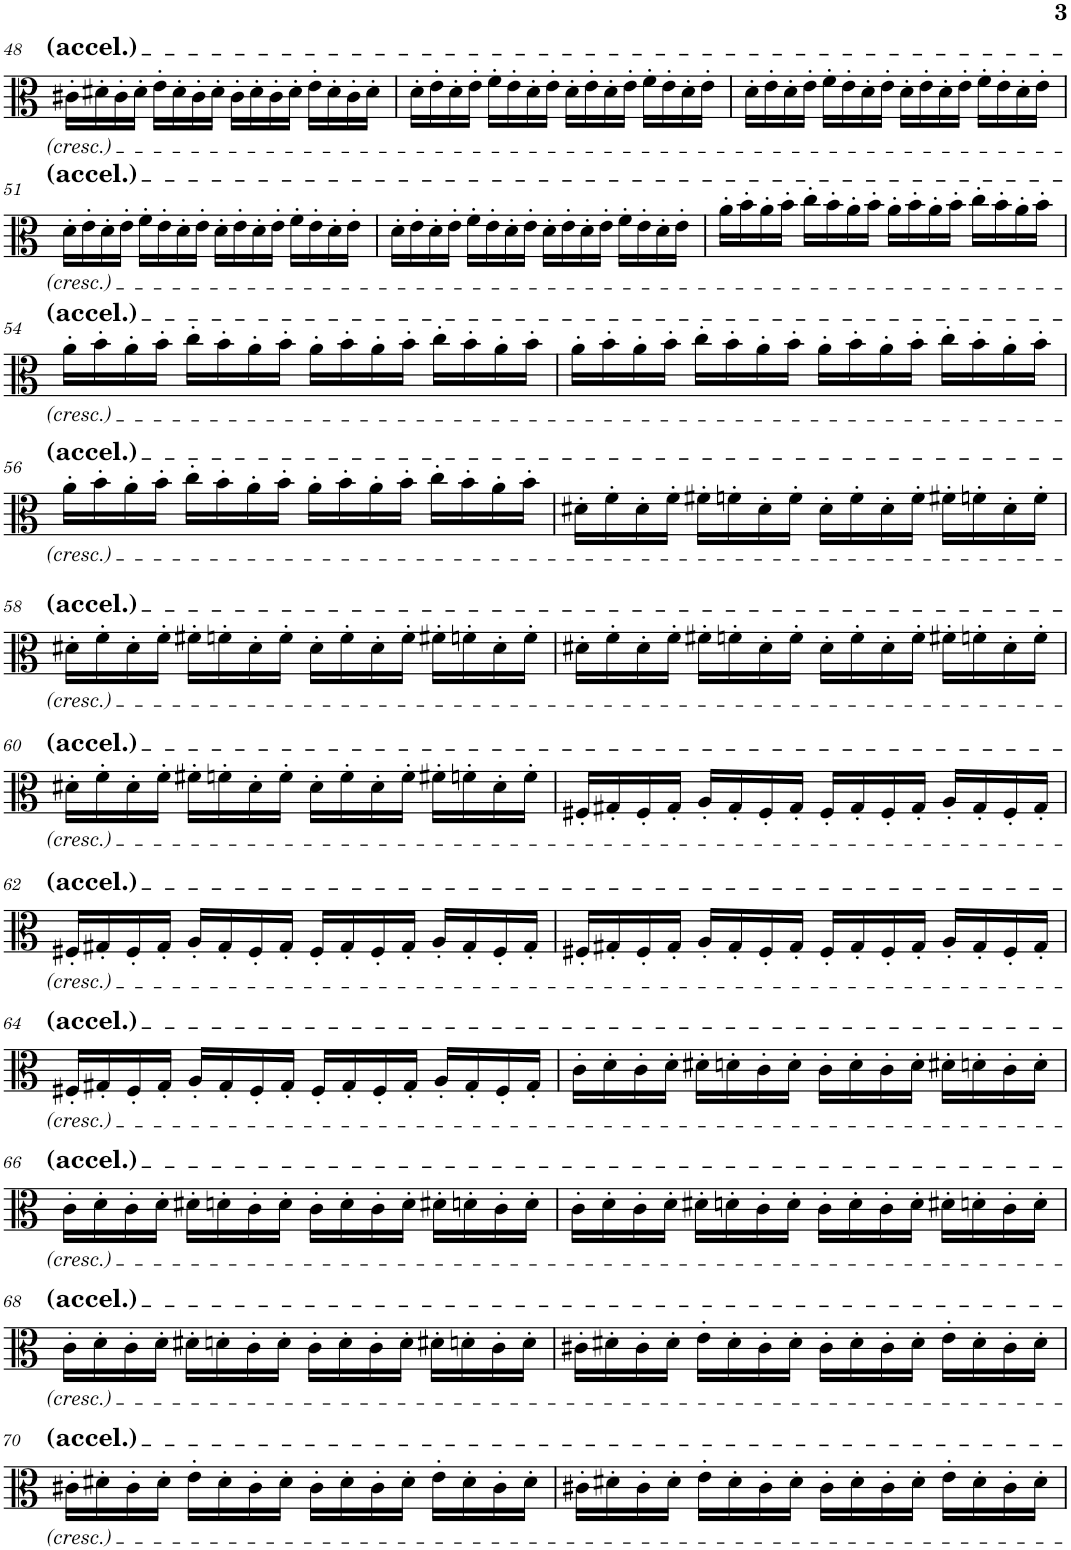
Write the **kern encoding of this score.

**kern
*part1
*staff1
*I"Viola
*I'Vla.
!!LO:PB:g=z
*clefC3
*k[]
*M4/4
=48
16c#X'\LL
16d#X'\
16c#'\
16d#'\JJ
16e'\LL
16d#'\
16c#'\
16d#'\JJ
16c#'\LL
16d#'\
16c#'\
16d#'\JJ
16e'\LL
16d#'\
16c#'\
16d#'\JJ
=49
16d'\LL
16e'\
16d'\
16e'\JJ
16f'\LL
16e'\
16d'\
16e'\JJ
16d'\LL
16e'\
16d'\
16e'\JJ
16f'\LL
16e'\
16d'\
16e'\JJ
=50
16d'\LL
16e'\
16d'\
16e'\JJ
16f'\LL
16e'\
16d'\
16e'\JJ
16d'\LL
16e'\
16d'\
16e'\JJ
16f'\LL
16e'\
16d'\
16e'\JJ
!!LO:LB:g=z
=51
16d'\LL
16e'\
16d'\
16e'\JJ
16f'\LL
16e'\
16d'\
16e'\JJ
16d'\LL
16e'\
16d'\
16e'\JJ
16f'\LL
16e'\
16d'\
16e'\JJ
=52
16d'\LL
16e'\
16d'\
16e'\JJ
16f'\LL
16e'\
16d'\
16e'\JJ
16d'\LL
16e'\
16d'\
16e'\JJ
16f'\LL
16e'\
16d'\
16e'\JJ
=53
16a'\LL
16b'\
16a'\
16b'\JJ
16cc'\LL
16b'\
16a'\
16b'\JJ
16a'\LL
16b'\
16a'\
16b'\JJ
16cc'\LL
16b'\
16a'\
16b'\JJ
!!LO:LB:g=z
=54
16a'\LL
16b'\
16a'\
16b'\JJ
16cc'\LL
16b'\
16a'\
16b'\JJ
16a'\LL
16b'\
16a'\
16b'\JJ
16cc'\LL
16b'\
16a'\
16b'\JJ
=55
16a'\LL
16b'\
16a'\
16b'\JJ
16cc'\LL
16b'\
16a'\
16b'\JJ
16a'\LL
16b'\
16a'\
16b'\JJ
16cc'\LL
16b'\
16a'\
16b'\JJ
!!LO:LB:g=z
=56
16a'\LL
16b'\
16a'\
16b'\JJ
16cc'\LL
16b'\
16a'\
16b'\JJ
16a'\LL
16b'\
16a'\
16b'\JJ
16cc'\LL
16b'\
16a'\
16b'\JJ
=57
16d#X'\LL
16f'\
16d#'\
16f'\JJ
16f#X'\LL
16fn'\
16d#'\
16f'\JJ
16d#'\LL
16f'\
16d#'\
16f'\JJ
16f#X'\LL
16fn'\
16d#'\
16f'\JJ
!!LO:LB:g=z
=58
16d#X'\LL
16f'\
16d#'\
16f'\JJ
16f#X'\LL
16fn'\
16d#'\
16f'\JJ
16d#'\LL
16f'\
16d#'\
16f'\JJ
16f#X'\LL
16fn'\
16d#'\
16f'\JJ
=59
16d#X'\LL
16f'\
16d#'\
16f'\JJ
16f#X'\LL
16fn'\
16d#'\
16f'\JJ
16d#'\LL
16f'\
16d#'\
16f'\JJ
16f#X'\LL
16fn'\
16d#'\
16f'\JJ
!!LO:LB:g=z
=60
16d#X'\LL
16f'\
16d#'\
16f'\JJ
16f#X'\LL
16fn'\
16d#'\
16f'\JJ
16d#'\LL
16f'\
16d#'\
16f'\JJ
16f#X'\LL
16fn'\
16d#'\
16f'\JJ
=61
16F#X'/LL
16G#X'/
16F#'/
16G#'/JJ
16A'/LL
16G#'/
16F#'/
16G#'/JJ
16F#'/LL
16G#'/
16F#'/
16G#'/JJ
16A'/LL
16G#'/
16F#'/
16G#'/JJ
!!LO:LB:g=z
=62
16F#X'/LL
16G#X'/
16F#'/
16G#'/JJ
16A'/LL
16G#'/
16F#'/
16G#'/JJ
16F#'/LL
16G#'/
16F#'/
16G#'/JJ
16A'/LL
16G#'/
16F#'/
16G#'/JJ
=63
16F#X'/LL
16G#X'/
16F#'/
16G#'/JJ
16A'/LL
16G#'/
16F#'/
16G#'/JJ
16F#'/LL
16G#'/
16F#'/
16G#'/JJ
16A'/LL
16G#'/
16F#'/
16G#'/JJ
!!LO:LB:g=z
=64
16F#X'/LL
16G#X'/
16F#'/
16G#'/JJ
16A'/LL
16G#'/
16F#'/
16G#'/JJ
16F#'/LL
16G#'/
16F#'/
16G#'/JJ
16A'/LL
16G#'/
16F#'/
16G#'/JJ
=65
16c'\LL
16d'\
16c'\
16d'\JJ
16d#X'\LL
16dn'\
16c'\
16d'\JJ
16c'\LL
16d'\
16c'\
16d'\JJ
16d#X'\LL
16dn'\
16c'\
16d'\JJ
!!LO:LB:g=z
=66
16c'\LL
16d'\
16c'\
16d'\JJ
16d#X'\LL
16dn'\
16c'\
16d'\JJ
16c'\LL
16d'\
16c'\
16d'\JJ
16d#X'\LL
16dn'\
16c'\
16d'\JJ
=67
16c'\LL
16d'\
16c'\
16d'\JJ
16d#X'\LL
16dn'\
16c'\
16d'\JJ
16c'\LL
16d'\
16c'\
16d'\JJ
16d#X'\LL
16dn'\
16c'\
16d'\JJ
!!LO:LB:g=z
=68
16c'\LL
16d'\
16c'\
16d'\JJ
16d#X'\LL
16dn'\
16c'\
16d'\JJ
16c'\LL
16d'\
16c'\
16d'\JJ
16d#X'\LL
16dn'\
16c'\
16d'\JJ
=69
16c#X'\LL
16d#X'\
16c#'\
16d#'\JJ
16e'\LL
16d#'\
16c#'\
16d#'\JJ
16c#'\LL
16d#'\
16c#'\
16d#'\JJ
16e'\LL
16d#'\
16c#'\
16d#'\JJ
!!LO:LB:g=z
=70
16c#X'\LL
16d#X'\
16c#'\
16d#'\JJ
16e'\LL
16d#'\
16c#'\
16d#'\JJ
16c#'\LL
16d#'\
16c#'\
16d#'\JJ
16e'\LL
16d#'\
16c#'\
16d#'\JJ
=71
16c#X'\LL
16d#X'\
16c#'\
16d#'\JJ
16e'\LL
16d#'\
16c#'\
16d#'\JJ
16c#'\LL
16d#'\
16c#'\
16d#'\JJ
16e'\LL
16d#'\
16c#'\
16d#'\JJ
=
*-
